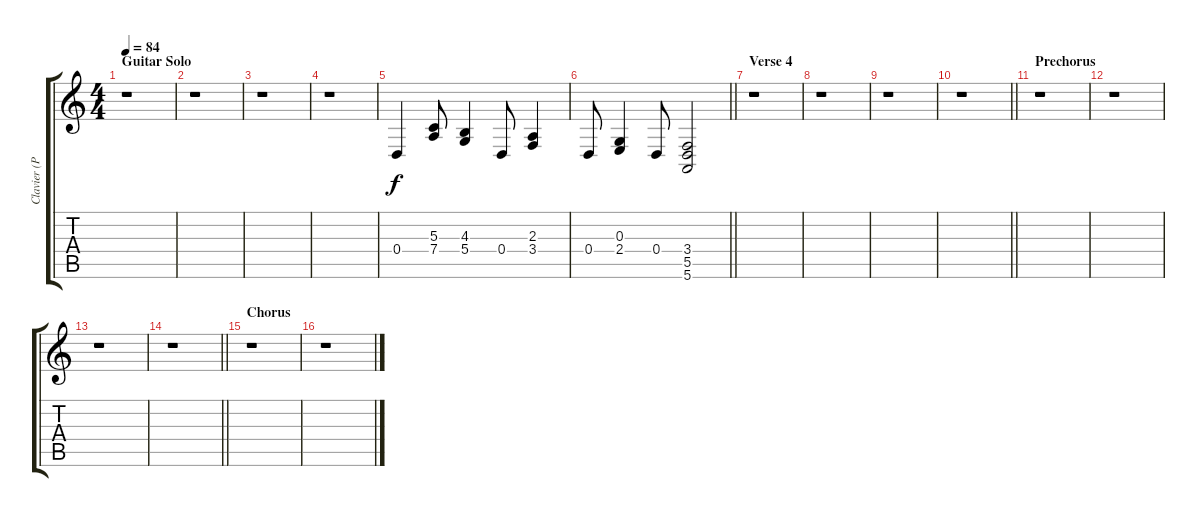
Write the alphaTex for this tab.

\track ("Clavier (Paul McCartney)" "Clavier (P") {instrument electricpiano2}
\staff {score tabs}
\tuning (E4 B3 G3 D3 A2 E2) {hide}
\ts (4 4)
\section ("" "Guitar Solo")
\tempo 84
\clef g2
\ks c
r.1{dy mp} |
r.1 |
r.1 |
r.1 |
0.4.4{dy f} (5.3 7.4).8 (4.3 5.4).4 0.4.8 (2.3 3.4).4 |
\barLineRight lightlight
0.4.8 (0.3 2.4).4 0.4.8 (3.4 5.5 5.6).2 |
\section ("" "Verse 4")
r.1 |
r.1 |
r.1 |
\barLineRight lightlight
r.1 |
\section ("" "Prechorus")
r.1 |
r.1 |
r.1 |
\barLineRight lightlight
r.1 |
\section ("" "Chorus")
r.1 |
r.1
